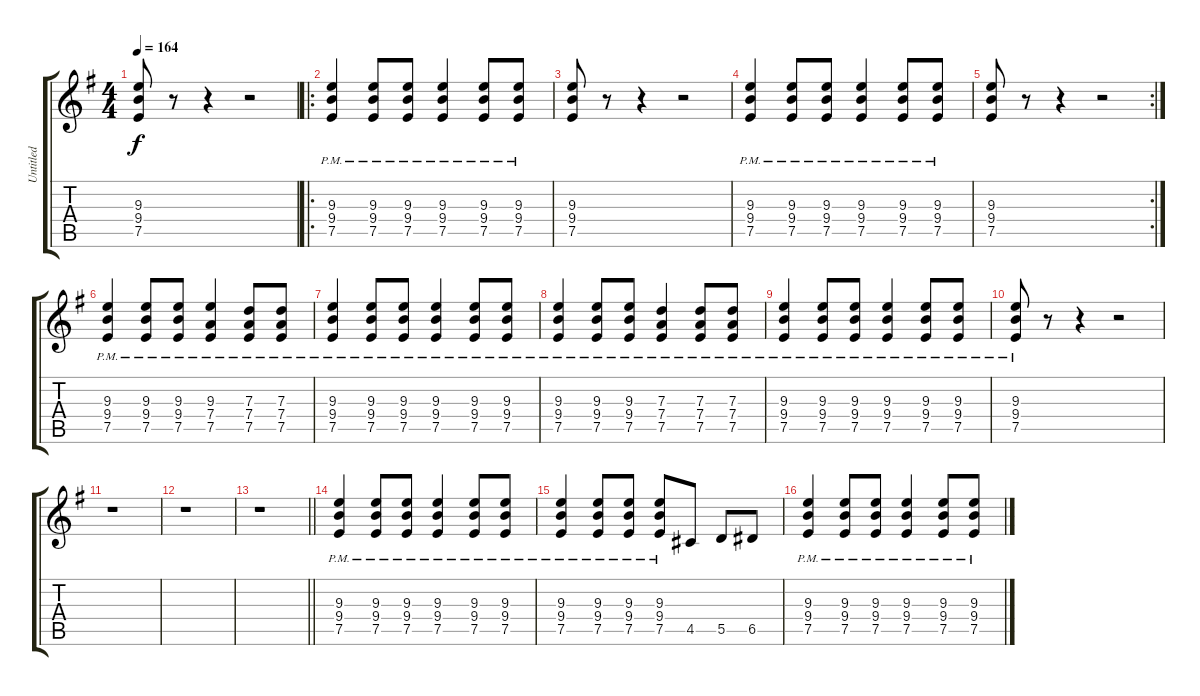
\track ("Untitled" "Untitled") {instrument distortionguitar}
\staff {score tabs}
\tuning (E4 B3 G3 D3 A2 E2) {hide}
\ts (4 4)
\tempo 164
\clef g2
\ks g
(9.3 9.4 7.5).8{dy f instrument distortionguitar} r.8 r.4 r.2 |
\ro
(9.3{pm} 9.4{pm} 7.5{pm}).4 (9.3{pm} 9.4{pm} 7.5{pm}).8 (9.3{pm} 9.4{pm} 7.5{pm}).8 (9.3{pm} 9.4{pm} 7.5{pm}).4 (9.3{pm} 9.4{pm} 7.5{pm}).8 (9.3{pm} 9.4{pm} 7.5{pm}).8 |
(9.3 9.4 7.5).8 r.8 r.4 r.2 |
(9.3{pm} 9.4{pm} 7.5{pm}).4 (9.3{pm} 9.4{pm} 7.5{pm}).8 (9.3{pm} 9.4{pm} 7.5{pm}).8 (9.3{pm} 9.4{pm} 7.5{pm}).4 (9.3{pm} 9.4{pm} 7.5{pm}).8 (9.3{pm} 9.4{pm} 7.5{pm}).8 |
\rc 2
(9.3 9.4 7.5).8 r.8 r.4 r.2 |
(9.3{pm} 9.4{pm} 7.5{pm}).4 (9.3{pm} 9.4{pm} 7.5{pm}).8 (9.3{pm} 9.4{pm} 7.5{pm}).8 (9.3{pm} 7.4{pm} 7.5{pm}).4 (7.3{pm} 7.4{pm} 7.5{pm}).8 (7.3{pm} 7.4{pm} 7.5{pm}).8 |
(9.3{pm} 9.4{pm} 7.5{pm}).4 (9.3{pm} 9.4{pm} 7.5{pm}).8 (9.3{pm} 9.4{pm} 7.5{pm}).8 (9.3{pm} 9.4{pm} 7.5{pm}).4 (9.3{pm} 9.4{pm} 7.5{pm}).8 (9.3{pm} 9.4{pm} 7.5{pm}).8 |
(9.3{pm} 9.4{pm} 7.5{pm}).4 (9.3{pm} 9.4{pm} 7.5{pm}).8 (9.3{pm} 9.4{pm} 7.5{pm}).8 (7.3{pm} 7.4{pm} 7.5{pm}).4 (7.3{pm} 7.4{pm} 7.5{pm}).8 (7.3{pm} 7.4{pm} 7.5{pm}).8 |
(9.3{pm} 9.4{pm} 7.5{pm}).4 (9.3{pm} 9.4{pm} 7.5{pm}).8 (9.3{pm} 9.4{pm} 7.5{pm}).8 (9.3{pm} 9.4{pm} 7.5{pm}).4 (9.3{pm} 9.4{pm} 7.5{pm}).8 (9.3{pm} 9.4{pm} 7.5{pm}).8 |
(9.3{pm} 9.4{pm} 7.5{pm}).8 r.8 r.4 r.2 |
r.1 |
r.1 |
\barLineRight lightlight
r.1 |
(9.3{pm} 9.4{pm} 7.5{pm}).4 (9.3{pm} 9.4{pm} 7.5{pm}).8 (9.3{pm} 9.4{pm} 7.5{pm}).8 (9.3{pm} 9.4{pm} 7.5{pm}).4 (9.3{pm} 9.4{pm} 7.5{pm}).8 (9.3{pm} 9.4{pm} 7.5{pm}).8 |
(9.3{pm} 9.4{pm} 7.5{pm}).4 (9.3{pm} 9.4{pm} 7.5{pm}).8 (9.3{pm} 9.4{pm} 7.5{pm}).8 (9.3{pm} 9.4{pm} 7.5{pm}).8 4.5.8 5.5.8 6.5.8 |
(9.3{pm} 9.4{pm} 7.5{pm}).4 (9.3{pm} 9.4{pm} 7.5{pm}).8 (9.3{pm} 9.4{pm} 7.5{pm}).8 (9.3{pm} 9.4{pm} 7.5{pm}).4 (9.3{pm} 9.4{pm} 7.5{pm}).8 (9.3{pm} 9.4{pm} 7.5{pm}).8
